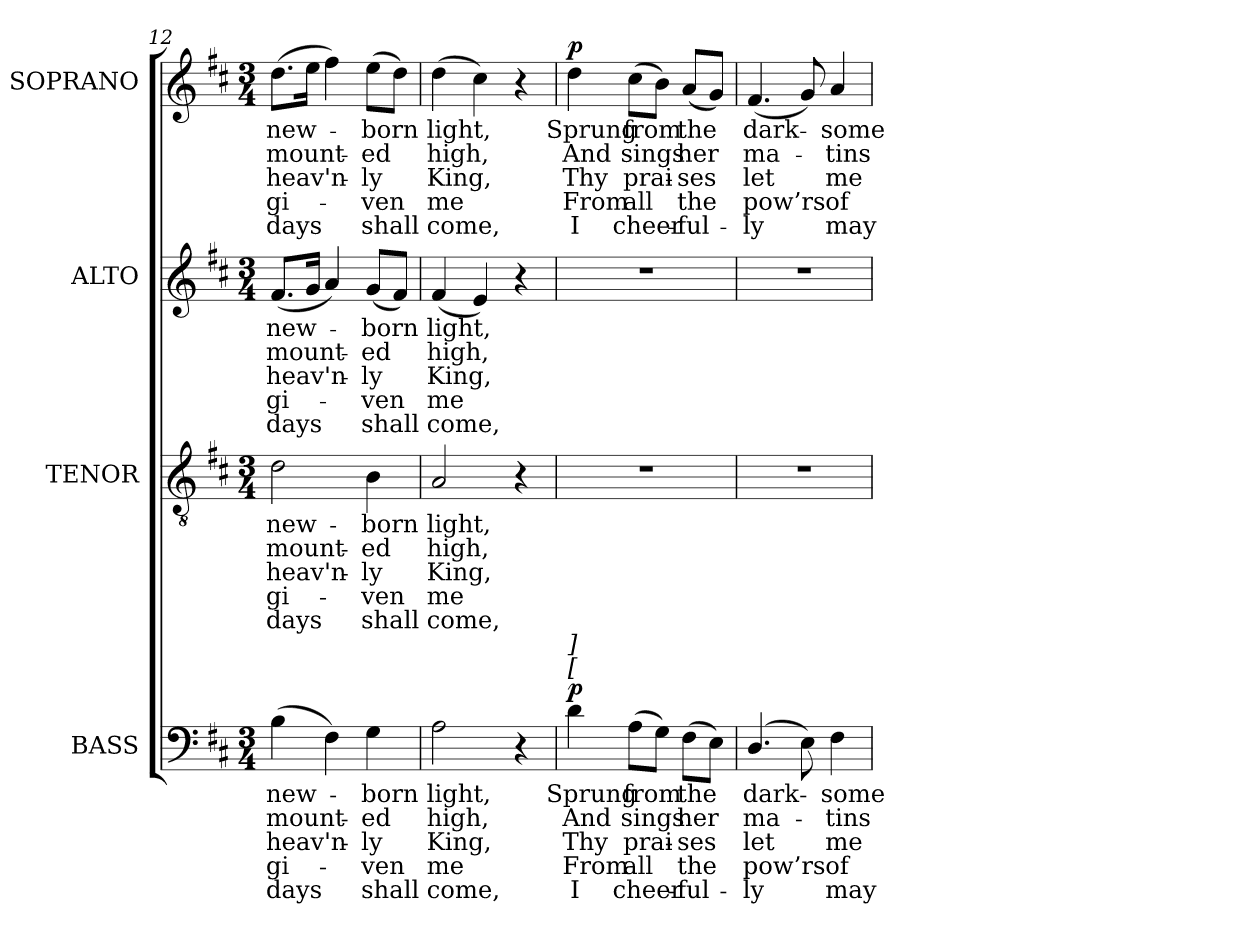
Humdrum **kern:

**kern	**text	**text	**text	**text	**text	**dynam	**kern	**text	**text	**text	**text	**text	**kern	**text	**text	**text	**text	**text	**kern	**text	**text	**text	**text	**text	**dynam
*part4	*part4	*part4	*part4	*part4	*part4	*part4	*part3	*part3	*part3	*part3	*part3	*part3	*part2	*part2	*part2	*part2	*part2	*part2	*part1	*part1	*part1	*part1	*part1	*part1	*part1
*staff4	*staff4	*staff4	*staff4	*staff4	*staff4	*staff4	*staff3	*staff3	*staff3	*staff3	*staff3	*staff3	*staff2	*staff2	*staff2	*staff2	*staff2	*staff2	*staff1	*staff1	*staff1	*staff1	*staff1	*staff1	*staff1
*I"BASS	*	*	*	*	*	*	*I"TENOR	*	*	*	*	*	*I"ALTO	*	*	*	*	*	*I"SOPRANO	*	*	*	*	*	*
*I'B.	*	*	*	*	*	*	*I'T.	*	*	*	*	*	*I'A.	*	*	*	*	*	*I'S.	*	*	*	*	*	*
*clefF4	*	*	*	*	*	*	*clefGv2	*	*	*	*	*	*clefG2	*	*	*	*	*	*clefG2	*	*	*	*	*	*
*	*	*	*	*	*	*	*ITrd7c12	*	*	*	*	*	*	*	*	*	*	*	*	*	*	*	*	*	*
*k[f#c#]	*	*	*	*	*	*	*k[f#c#]	*	*	*	*	*	*k[f#c#]	*	*	*	*	*	*k[f#c#]	*	*	*	*	*	*
*D:	*	*	*	*	*	*	*D:	*	*	*	*	*	*D:	*	*	*	*	*	*D:	*	*	*	*	*	*
*M3/4	*	*	*	*	*	*	*M3/4	*	*	*	*	*	*M3/4	*	*	*	*	*	*M3/4	*	*	*	*	*	*
=12	=12	=12	=12	=12	=12	=12	=12	=12	=12	=12	=12	=12	=12	=12	=12	=12	=12	=12	=12	=12	=12	=12	=12	=12	=12
!	!LO:LY:b:color=#000000	!LO:LY:b:color=#000000	!LO:LY:b:color=#000000	!LO:LY:b:color=#000000	!LO:LY:b:color=#000000	!	!	!	!	!	!	!	!	!	!	!	!	!	!	!	!	!	!	!	!
!	!	!	!	!	!	!	!	!LO:LY:b:color=#000000	!LO:LY:b:color=#000000	!LO:LY:b:color=#000000	!LO:LY:b:color=#000000	!LO:LY:b:color=#000000	!	!	!	!	!	!	!	!	!	!	!	!	!
!	!	!	!	!	!	!	!	!	!	!	!	!	!	!LO:LY:b:color=#000000	!LO:LY:b:color=#000000	!LO:LY:b:color=#000000	!LO:LY:b:color=#000000	!LO:LY:b:color=#000000	!	!	!	!	!	!	!
!	!	!	!	!	!	!	!	!	!	!	!	!	!	!	!	!	!	!	!	!LO:LY:b:color=#000000	!LO:LY:b:color=#000000	!LO:LY:b:color=#000000	!LO:LY:b:color=#000000	!LO:LY:b:color=#000000	!
(4Bi\	new-	mount-	heav'n-	-gi-	-days	.	2Di\	new-	mount-	heav'n-	-gi-	-days	(8.f#i/L	new-	mount-	heav'n-	-gi-	-days	(8.ddi\L	new-	mount-	heav'n-	-gi-	-days	.
.	.	.	.	.	.	.	.	.	.	.	.	.	16gi/Jk	.	.	.	.	.	16eei\Jk	.	.	.	.	.	.
4F#i\)	.	.	.	.	.	.	.	.	.	.	.	.	4ai/)	.	.	.	.	.	4ff#i\)	.	.	.	.	.	.
!	!LO:LY:b:color=#000000	!LO:LY:b:color=#000000	!LO:LY:b:color=#000000	!LO:LY:b:color=#000000	!LO:LY:b:color=#000000	!	!	!	!	!	!	!	!	!	!	!	!	!	!	!	!	!	!	!	!
!	!	!	!	!	!	!	!	!LO:LY:b:color=#000000	!LO:LY:b:color=#000000	!LO:LY:b:color=#000000	!LO:LY:b:color=#000000	!LO:LY:b:color=#000000	!	!	!	!	!	!	!	!	!	!	!	!	!
!	!	!	!	!	!	!	!	!	!	!	!	!	!	!LO:LY:b:color=#000000	!LO:LY:b:color=#000000	!LO:LY:b:color=#000000	!LO:LY:b:color=#000000	!LO:LY:b:color=#000000	!	!	!	!	!	!	!
!	!	!	!	!	!	!	!	!	!	!	!	!	!	!	!	!	!	!	!	!LO:LY:b:color=#000000	!LO:LY:b:color=#000000	!LO:LY:b:color=#000000	!LO:LY:b:color=#000000	!LO:LY:b:color=#000000	!
4Gi\	-born	-ed	ly	ven	shall	.	4BBi\	-born	-ed	ly	ven	shall	(8gi/L	-born	-ed	ly	ven	shall	(8eei\L	-born	-ed	ly	ven	shall	.
.	.	.	.	.	.	.	.	.	.	.	.	.	8f#i/J)	.	.	.	.	.	8ddi\J)	.	.	.	.	.	.
=13	=13	=13	=13	=13	=13	=13	=13	=13	=13	=13	=13	=13	=13	=13	=13	=13	=13	=13	=13	=13	=13	=13	=13	=13	=13
!	!LO:LY:b:color=#000000	!LO:LY:b:color=#000000	!LO:LY:b:color=#000000	!LO:LY:b:color=#000000	!LO:LY:b:color=#000000	!	!	!	!	!	!	!	!	!	!	!	!	!	!	!	!	!	!	!	!
!	!	!	!	!	!	!	!	!LO:LY:b:color=#000000	!LO:LY:b:color=#000000	!LO:LY:b:color=#000000	!LO:LY:b:color=#000000	!LO:LY:b:color=#000000	!	!	!	!	!	!	!	!	!	!	!	!	!
!	!	!	!	!	!	!	!	!	!	!	!	!	!	!LO:LY:b:color=#000000	!LO:LY:b:color=#000000	!LO:LY:b:color=#000000	!LO:LY:b:color=#000000	!LO:LY:b:color=#000000	!	!	!	!	!	!	!
!	!	!	!	!	!	!	!	!	!	!	!	!	!	!	!	!	!	!	!	!LO:LY:b:color=#000000	!LO:LY:b:color=#000000	!LO:LY:b:color=#000000	!LO:LY:b:color=#000000	!LO:LY:b:color=#000000	!
2Ai\	light,	high,	King,	me	come,	.	2AAi/	light,	high,	King,	me	come,	(4f#i/	light,	high,	King,	me	come,	(4ddi\	light,	high,	King,	me	come,	.
.	.	.	.	.	.	.	.	.	.	.	.	.	4ei/)	.	.	.	.	.	4cc#i\)	.	.	.	.	.	.
4r	.	.	.	.	.	.	4r	.	.	.	.	.	4r	.	.	.	.	.	4r	.	.	.	.	.	.
!!LO:LB:g=z
=14	=14	=14	=14	=14	=14	=14	=14	=14	=14	=14	=14	=14	=14	=14	=14	=14	=14	=14	=14	=14	=14	=14	=14	=14	=14
!	!LO:LY:b:color=#000000	!LO:LY:b:color=#000000	!LO:LY:b:color=#000000	!LO:LY:b:color=#000000	!LO:LY:b:color=#000000	!	!LO:N:vis=1	!	!	!	!	!	!LO:N:vis=1	!	!	!	!	!	!	!	!	!	!	!	!
!LO:TX:a:i:t=[	!	!	!	!	!	!	!	!	!	!	!	!	!	!	!	!	!	!	!	!	!	!	!	!	!
!LO:TX:a:i:t=]	!	!	!	!	!	!	!	!	!	!	!	!	!	!	!	!	!	!	!	!	!	!	!	!	!
!	!	!	!	!	!	!	!	!	!	!	!	!	!	!	!	!	!	!	!	!LO:LY:b:color=#000000	!LO:LY:b:color=#000000	!LO:LY:b:color=#000000	!LO:LY:b:color=#000000	!LO:LY:b:color=#000000	!
4di\	Sprung	And	Thy	From	I	p	2.r	.	.	.	.	.	2.r	.	.	.	.	.	4ddi\	Sprung	And	Thy	From	I	p
!	!LO:LY:b:color=#000000	!LO:LY:b:color=#000000	!LO:LY:b:color=#000000	!LO:LY:b:color=#000000	!LO:LY:b:color=#000000	!	!	!	!	!	!	!	!	!	!	!	!	!	!	!	!	!	!	!	!
!	!	!	!	!	!	!	!	!	!	!	!	!	!	!	!	!	!	!	!	!LO:LY:b:color=#000000	!LO:LY:b:color=#000000	!LO:LY:b:color=#000000	!LO:LY:b:color=#000000	!LO:LY:b:color=#000000	!
(8Ai\L	from	sings	prai-	-all	cheer-	.	.	.	.	.	.	.	.	.	.	.	.	.	(8cc#i\L	from	sings	prai-	-all	cheer-	.
8Gi\J)	.	.	.	.	.	.	.	.	.	.	.	.	.	.	.	.	.	.	8bi\J)	.	.	.	.	.	.
!	!LO:LY:b:color=#000000	!LO:LY:b:color=#000000	!LO:LY:b:color=#000000	!LO:LY:b:color=#000000	!LO:LY:b:color=#000000	!	!	!	!	!	!	!	!	!	!	!	!	!	!	!	!	!	!	!	!
!	!	!	!	!	!	!	!	!	!	!	!	!	!	!	!	!	!	!	!	!LO:LY:b:color=#000000	!LO:LY:b:color=#000000	!LO:LY:b:color=#000000	!LO:LY:b:color=#000000	!LO:LY:b:color=#000000	!
(8F#i\L	the	her	-ses	the	ful-	.	.	.	.	.	.	.	.	.	.	.	.	.	(8ai/L	the	her	-ses	the	ful-	.
8Ei\J)	.	.	.	.	.	.	.	.	.	.	.	.	.	.	.	.	.	.	8gi/J)	.	.	.	.	.	.
=15	=15	=15	=15	=15	=15	=15	=15	=15	=15	=15	=15	=15	=15	=15	=15	=15	=15	=15	=15	=15	=15	=15	=15	=15	=15
!	!LO:LY:b:color=#000000	!LO:LY:b:color=#000000	!LO:LY:b:color=#000000	!LO:LY:b:color=#000000	!LO:LY:b:color=#000000	!	!LO:N:vis=1	!	!	!	!	!	!LO:N:vis=1	!	!	!	!	!	!	!	!	!	!	!	!
!	!	!	!	!	!	!	!	!	!	!	!	!	!	!	!	!	!	!	!	!LO:LY:b:color=#000000	!LO:LY:b:color=#000000	!LO:LY:b:color=#000000	!LO:LY:b:color=#000000	!LO:LY:b:color=#000000	!
(4.Di/	dark-	ma-	-let	pow’rs	ly	.	2.r	.	.	.	.	.	2.r	.	.	.	.	.	(4.f#i/	dark-	ma-	-let	pow’rs	ly	.
8Ei\)	.	.	.	.	.	.	.	.	.	.	.	.	.	.	.	.	.	.	8gi/)	.	.	.	.	.	.
!	!LO:LY:b:color=#000000	!LO:LY:b:color=#000000	!LO:LY:b:color=#000000	!LO:LY:b:color=#000000	!LO:LY:b:color=#000000	!	!	!	!	!	!	!	!	!	!	!	!	!	!	!	!	!	!	!	!
!	!	!	!	!	!	!	!	!	!	!	!	!	!	!	!	!	!	!	!	!LO:LY:b:color=#000000	!LO:LY:b:color=#000000	!LO:LY:b:color=#000000	!LO:LY:b:color=#000000	!LO:LY:b:color=#000000	!
4F#i\	-some	-tins	me	of	may	.	.	.	.	.	.	.	.	.	.	.	.	.	4ai/	-some	-tins	me	of	may	.
=	=	=	=	=	=	=	=	=	=	=	=	=	=	=	=	=	=	=	=	=	=	=	=	=	=
*-	*-	*-	*-	*-	*-	*-	*-	*-	*-	*-	*-	*-	*-	*-	*-	*-	*-	*-	*-	*-	*-	*-	*-	*-	*-
